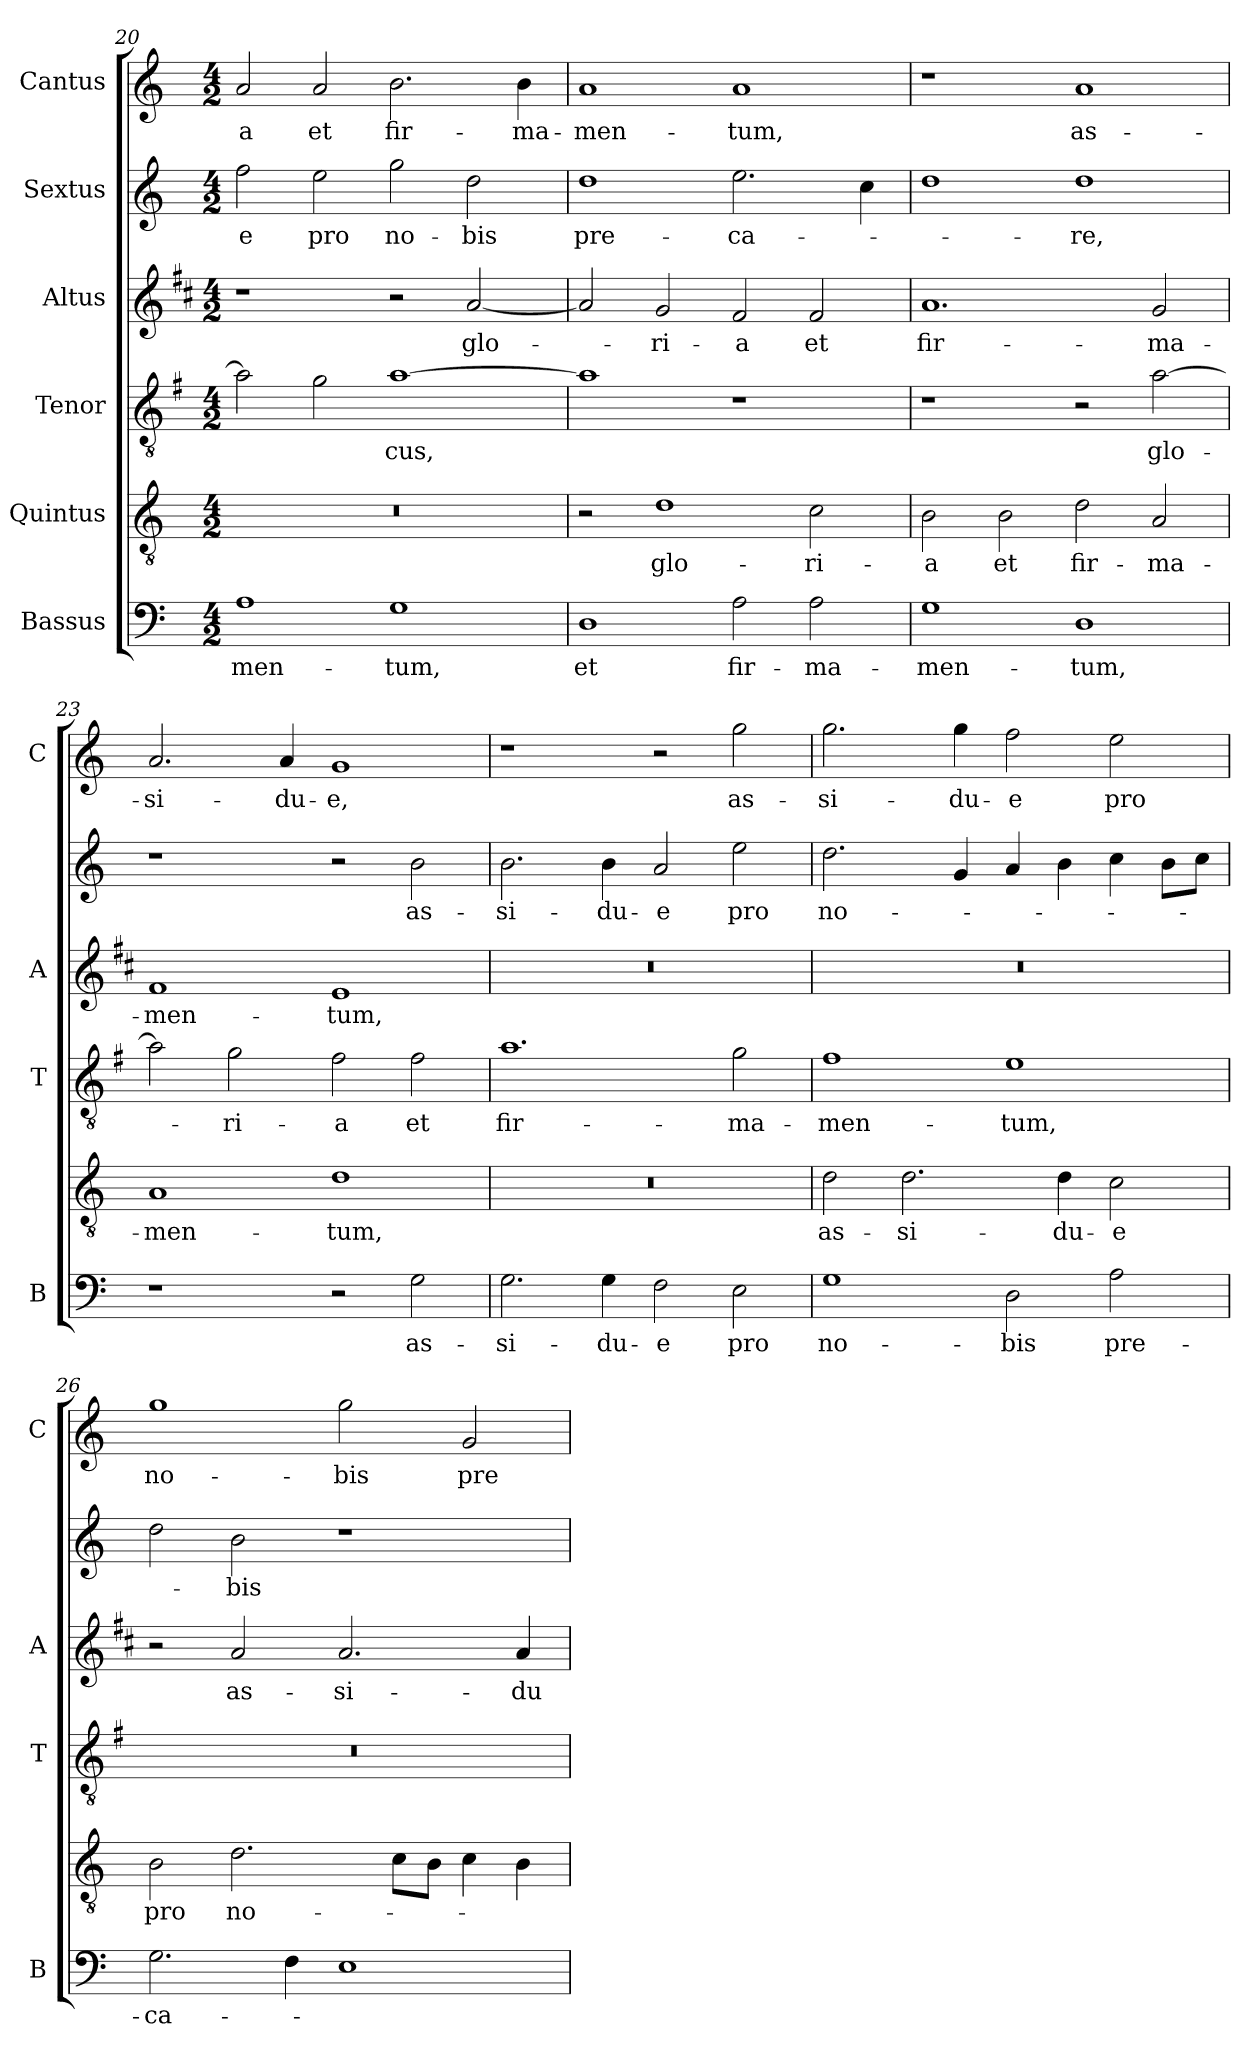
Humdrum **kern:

**kern	**text	**kern	**text	**kern	**text	**kern	**text	**kern	**text	**kern	**text
*part6	*part6	*part5	*part5	*part4	*part4	*part3	*part3	*part2	*part2	*part1	*part1
*staff6	*staff6	*staff5	*staff5	*staff4	*staff4	*staff3	*staff3	*staff2	*staff2	*staff1	*staff1
*I"Bassus	*	*I"Quintus	*	*I"Tenor	*	*I"Altus	*	*I"Sextus	*	*I"Cantus	*
*I'B	*	*	*	*I'T	*	*I'A	*	*	*	*I'C	*
*clefF4	*	*clefGv2	*	*clefGv2	*	*clefG2	*	*clefG2	*	*clefG2	*
*	*	*	*	*ITrd4c7	*	*ITrd1c2	*	*	*	*	*
*k[]	*	*k[]	*	*k[]	*	*k[]	*	*k[]	*	*k[]	*
*C:	*	*C:	*	*C:	*	*C:	*	*C:	*	*C:	*
*M4/2	*	*M4/2	*	*M4/2	*	*M4/2	*	*M4/2	*	*M4/2	*
=20	=20	=20	=20	=20	=20	=20	=20	=20	=20	=20	=20
!	!LO:LY:b	!	!	!	!	!	!	!	!LO:LY:b	!	!LO:LY:b
1A	-men-	0r	.	2d\]	.	1r	.	2ff\	-e	2a/	-a
!	!	!	!	!	!	!	!	!	!LO:LY:b	!	!LO:LY:b
.	.	.	.	2c\	.	.	.	2ee\	pro	2a/	et
!	!LO:LY:b	!	!	!	!LO:LY:b	!	!	!	!LO:LY:b	!	!LO:LY:b
1G	-tum,	.	.	[1d	-cus,	2r	.	2gg\	no-	2.b\	fir-
!	!	!	!	!	!	!	!LO:LY:b	!	!LO:LY:b	!	!
.	.	.	.	.	.	[2g/	glo-	2dd\	-bis	.	.
!	!	!	!	!	!	!	!	!	!	!	!LO:LY:b
.	.	.	.	.	.	.	.	.	.	4b\	-ma-
=21	=21	=21	=21	=21	=21	=21	=21	=21	=21	=21	=21
!	!LO:LY:b	!	!	!	!	!	!	!	!LO:LY:b	!	!LO:LY:b
1D	et	2r	.	1d]	.	2g/]	.	1dd	pre-	1a	-men-
!	!	!	!LO:LY:b	!	!	!	!LO:LY:b	!	!	!	!
.	.	1d	glo-	.	.	2f/	-ri-	.	.	.	.
!	!LO:LY:b	!	!	!	!	!	!LO:LY:b	!	!LO:LY:b	!	!LO:LY:b
2A\	fir-	.	.	1r	.	2e/	-a	2.ee\	-ca-	1a	-tum,
!	!LO:LY:b	!	!LO:LY:b	!	!	!	!LO:LY:b	!	!	!	!
2A\	-ma-	2c\	-ri-	.	.	2e/	et	.	.	.	.
.	.	.	.	.	.	.	.	4cc\	.	.	.
=22	=22	=22	=22	=22	=22	=22	=22	=22	=22	=22	=22
!	!LO:LY:b	!	!LO:LY:b	!	!	!	!LO:LY:b	!	!	!	!
1G	-men-	2B\	-a	1r	.	1.g	fir-	1dd	.	1r	.
!	!	!	!LO:LY:b	!	!	!	!	!	!	!	!
.	.	2B\	et	.	.	.	.	.	.	.	.
!	!LO:LY:b	!	!LO:LY:b	!	!	!	!	!	!LO:LY:b	!	!LO:LY:b
1D	-tum,	2d\	fir-	2r	.	.	.	1dd	-re,	1a	as-
!	!	!	!LO:LY:b	!	!LO:LY:b	!	!LO:LY:b	!	!	!	!
.	.	2A/	-ma-	[2d\	glo-	2f/	-ma-	.	.	.	.
=23	=23	=23	=23	=23	=23	=23	=23	=23	=23	=23	=23
!	!	!	!LO:LY:b	!	!	!	!LO:LY:b	!	!	!	!LO:LY:b
1r	.	1A	-men-	2d\]	.	1e	-men-	1r	.	2.a/	-si-
!	!	!	!	!	!LO:LY:b	!	!	!	!	!	!
.	.	.	.	2c\	-ri-	.	.	.	.	.	.
!	!	!	!	!	!	!	!	!	!	!	!LO:LY:b
.	.	.	.	.	.	.	.	.	.	4a/	-du-
!	!	!	!LO:LY:b	!	!LO:LY:b	!	!LO:LY:b	!	!	!	!LO:LY:b
2r	.	1d	-tum,	2B\	-a	1d	-tum,	2r	.	1g	-e,
!	!LO:LY:b	!	!	!	!LO:LY:b	!	!	!	!LO:LY:b	!	!
2G\	as-	.	.	2B\	et	.	.	2b\	as-	.	.
!!LO:LB:g=z
=24	=24	=24	=24	=24	=24	=24	=24	=24	=24	=24	=24
!	!LO:LY:b	!	!	!	!LO:LY:b	!	!	!	!LO:LY:b	!	!
2.G\	-si-	0r	.	1.d	fir-	0r	.	2.b\	-si-	1r	.
!	!LO:LY:b	!	!	!	!	!	!	!	!LO:LY:b	!	!
4G\	-du-	.	.	.	.	.	.	4b\	-du-	.	.
!	!LO:LY:b	!	!	!	!	!	!	!	!LO:LY:b	!	!
2F\	-e	.	.	.	.	.	.	2a/	-e	2r	.
!	!LO:LY:b	!	!	!	!LO:LY:b	!	!	!	!LO:LY:b	!	!LO:LY:b
2E\	pro	.	.	2c\	-ma-	.	.	2ee\	pro	2gg\	as-
=25	=25	=25	=25	=25	=25	=25	=25	=25	=25	=25	=25
!	!LO:LY:b	!	!LO:LY:b	!	!LO:LY:b	!	!	!	!LO:LY:b	!	!LO:LY:b
1G	no-	2d\	as-	1B	-men-	0r	.	2.dd\	no-	2.gg\	-si-
!	!	!	!LO:LY:b	!	!	!	!	!	!	!	!
.	.	2.d\	-si-	.	.	.	.	.	.	.	.
!	!	!	!	!	!	!	!	!	!	!	!LO:LY:b
.	.	.	.	.	.	.	.	4g/	.	4gg\	-du-
!	!LO:LY:b	!	!	!	!LO:LY:b	!	!	!	!	!	!LO:LY:b
2D\	-bis	.	.	1A	-tum,	.	.	4a/	.	2ff\	-e
!	!	!	!LO:LY:b	!	!	!	!	!	!	!	!
.	.	4d\	-du-	.	.	.	.	4b\	.	.	.
!	!LO:LY:b	!	!LO:LY:b	!	!	!	!	!	!	!	!LO:LY:b
2A\	pre-	2c\	-e	.	.	.	.	4cc\	.	2ee\	pro
.	.	.	.	.	.	.	.	8b\L	.	.	.
.	.	.	.	.	.	.	.	8cc\J	.	.	.
=26	=26	=26	=26	=26	=26	=26	=26	=26	=26	=26	=26
!	!LO:LY:b	!	!LO:LY:b	!	!	!	!	!	!	!	!LO:LY:b
2.G\	-ca-	2B\	pro	0r	.	2r	.	2dd\	.	1gg	no-
!	!	!	!LO:LY:b	!	!	!	!LO:LY:b	!	!LO:LY:b	!	!
.	.	2.d\	no-	.	.	2g/	as-	2b\	-bis	.	.
4F\	.	.	.	.	.	.	.	.	.	.	.
!	!	!	!	!	!	!	!LO:LY:b	!	!	!	!LO:LY:b
1E	.	.	.	.	.	2.g/	-si-	1r	.	2gg\	-bis
.	.	8c\L	.	.	.	.	.	.	.	.	.
.	.	8B\J	.	.	.	.	.	.	.	.	.
!	!	!	!	!	!	!	!	!	!	!	!LO:LY:b
.	.	4c\	.	.	.	.	.	.	.	2g/	pre-
!	!	!	!	!	!	!	!LO:LY:b	!	!	!	!
.	.	4B\	.	.	.	4g/	-du-	.	.	.	.
=	=	=	=	=	=	=	=	=	=	=	=
*-	*-	*-	*-	*-	*-	*-	*-	*-	*-	*-	*-
